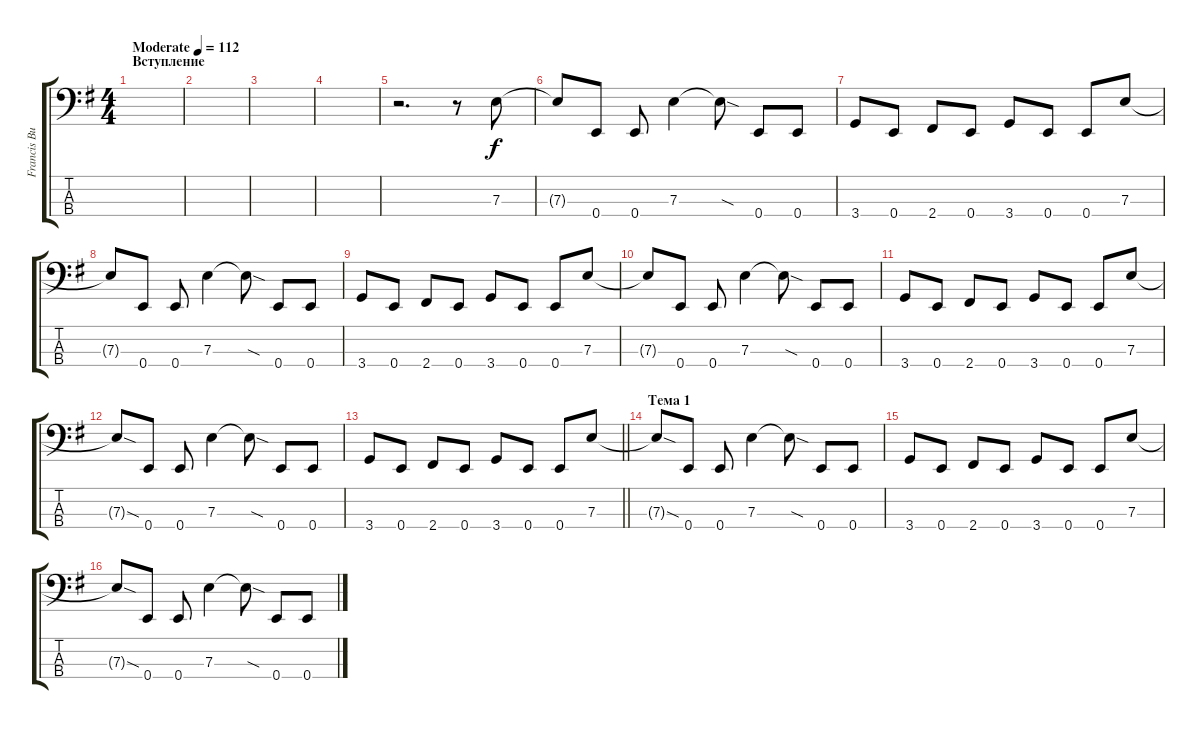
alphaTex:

\track ("Francis Buchholz" "Francis Bu") {instrument electricbassfinger}
\staff {score tabs}
\tuning (G2 D2 A1 E1) {hide}
\ts (4 4)
\section ("" "Вступление")
\tempo (112 "Moderate")
\clef f4
\ks eminor
|
|
|
|
r.2{d} r.8 7.3.8 |
7.3{t}.8 0.4.8 0.4.8 7.3.4 7.3{sod t}.8 0.4.8 0.4.8 |
3.4.8 0.4.8 2.4.8 0.4.8 3.4.8 0.4.8 0.4.8 7.3.8 |
7.3{t}.8 0.4.8 0.4.8 7.3.4 7.3{sod t}.8 0.4.8 0.4.8 |
3.4.8 0.4.8 2.4.8 0.4.8 3.4.8 0.4.8 0.4.8 7.3.8 |
7.3{t}.8 0.4.8 0.4.8 7.3.4 7.3{sod t}.8 0.4.8 0.4.8 |
3.4.8 0.4.8 2.4.8 0.4.8 3.4.8 0.4.8 0.4.8 7.3.8 |
7.3{sod t}.8 0.4.8 0.4.8 7.3.4 7.3{sod t}.8 0.4.8 0.4.8 |
\barLineRight lightlight
3.4.8 0.4.8 2.4.8 0.4.8 3.4.8 0.4.8 0.4.8 7.3.8 |
\section ("" "Тема 1")
7.3{sod t}.8 0.4.8 0.4.8 7.3.4 7.3{sod t}.8 0.4.8 0.4.8 |
3.4.8 0.4.8 2.4.8 0.4.8 3.4.8 0.4.8 0.4.8 7.3.8 |
7.3{sod t}.8 0.4.8 0.4.8 7.3.4 7.3{sod t}.8 0.4.8 0.4.8
